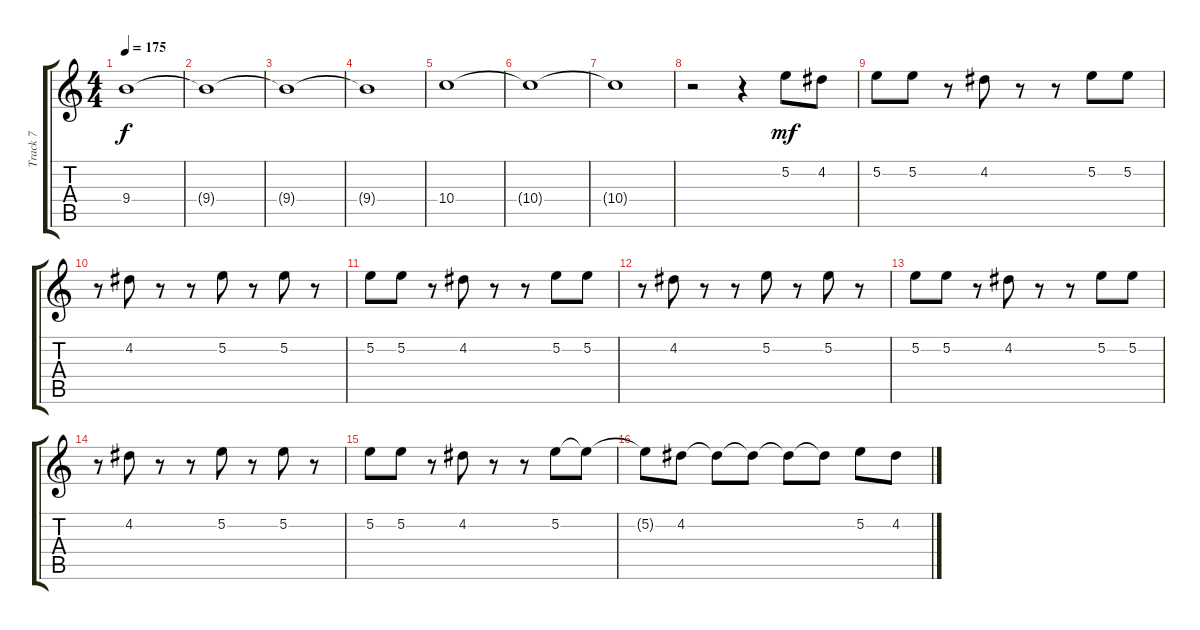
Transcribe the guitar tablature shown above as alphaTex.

\track ("Track 7" "Track 7") {instrument electricguitarmuted}
\staff {score tabs}
\tuning (E4 B3 G3 D3 A2 E2) {hide}
\ts (4 4)
\tempo 175
\clef g2
\ks c
9.4.1{dy f} |
9.4{t}.1 |
9.4{t}.1 |
9.4{t}.1 |
10.4.1 |
10.4{t}.1 |
10.4{t}.1 |
r.2 r.4 5.2.8{dy mf} 4.2.8 |
5.2.8 5.2.8 r.8 4.2.8 r.8 r.8 5.2.8 5.2.8 |
r.8 4.2.8 r.8 r.8 5.2.8 r.8 5.2.8 r.8 |
5.2.8 5.2.8 r.8 4.2.8 r.8 r.8 5.2.8 5.2.8 |
r.8 4.2.8 r.8 r.8 5.2.8 r.8 5.2.8 r.8 |
5.2.8 5.2.8 r.8 4.2.8 r.8 r.8 5.2.8 5.2.8 |
r.8 4.2.8 r.8 r.8 5.2.8 r.8 5.2.8 r.8 |
5.2.8 5.2.8 r.8 4.2.8 r.8 r.8 5.2.8 5.2{t}.8 |
5.2{t}.8 4.2.8 4.2{t}.8 4.2{t}.8 4.2{t}.8 4.2{t}.8 5.2.8 4.2.8
